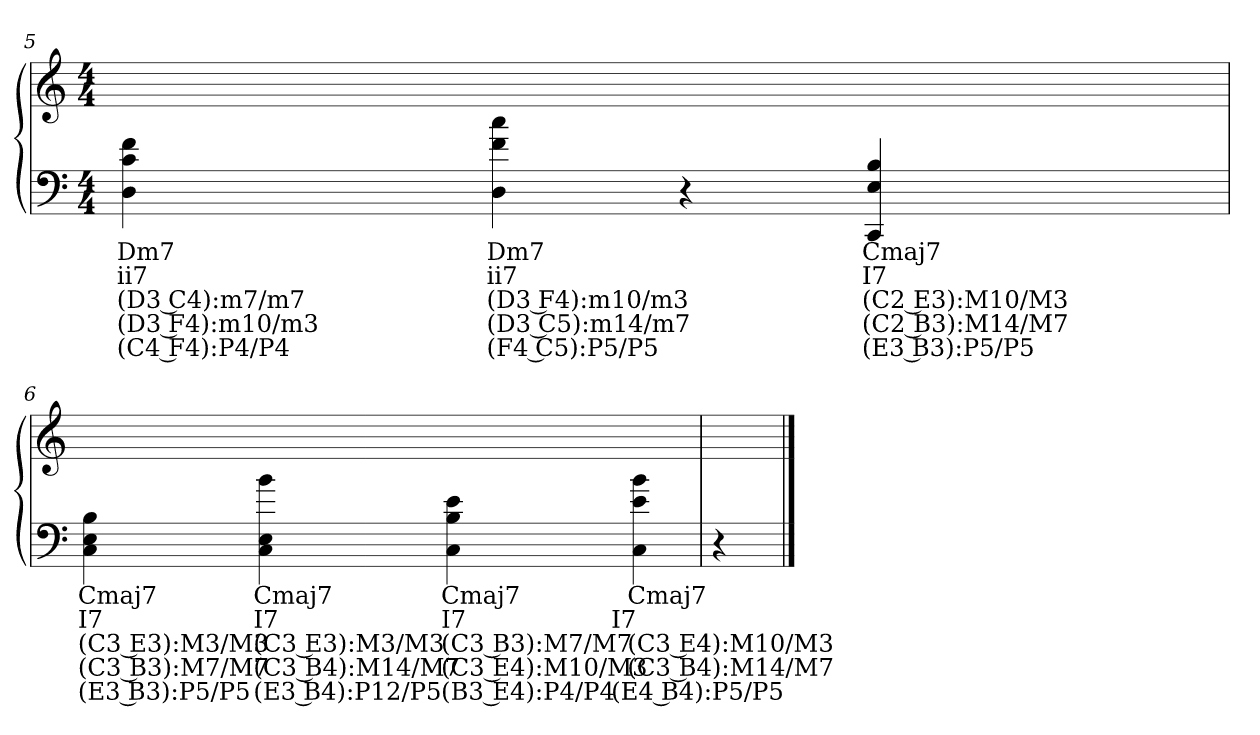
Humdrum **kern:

**kern	**text	**text	**text	**text	**text	**kern
*part2	*part2	*part2	*part2	*part2	*part2	*part1
*staff2	*staff2	*staff2	*staff2	*staff2	*staff2	*staff1
*clefF4	*	*	*	*	*	*clefG2
*k[]	*	*	*	*	*	*k[]
*C:	*	*	*	*	*	*C:
*M4/4	*	*	*	*	*	*M4/4
=5	=5	=5	=5	=5	=5	=5
4D 4c 4f	Dm7	ii7	(D3 C4):m7/m7	(D3 F4):m10/m3	(C4 F4):P4/P4	1ryy
4D 4f 4cc	Dm7	ii7	(D3 F4):m10/m3	(D3 C5):m14/m7	(F4 C5):P5/P5	.
4r	.	.	.	.	.	.
4CC 4E 4B	Cmaj7	I7	(C2 E3):M10/M3	(C2 B3):M14/M7	(E3 B3):P5/P5	.
=6	=6	=6	=6	=6	=6	=6
4C 4E 4B	Cmaj7	I7	(C3 E3):M3/M3	(C3 B3):M7/M7	(E3 B3):P5/P5	1ryy
4C 4E 4b	Cmaj7	I7	(C3 E3):M3/M3	(C3 B4):M14/M7	(E3 B4):P12/P5	.
4C 4B 4e	Cmaj7	I7	(C3 B3):M7/M7	(C3 E4):M10/M3	(B3 E4):P4/P4	.
4C 4e 4b	Cmaj7	I7	(C3 E4):M10/M3	(C3 B4):M14/M7	(E4 B4):P5/P5	.
=7	=7	=7	=7	=7	=7	=7
4r	.	.	.	.	.	4ryy
==	==	==	==	==	==	==
*-	*-	*-	*-	*-	*-	*-
